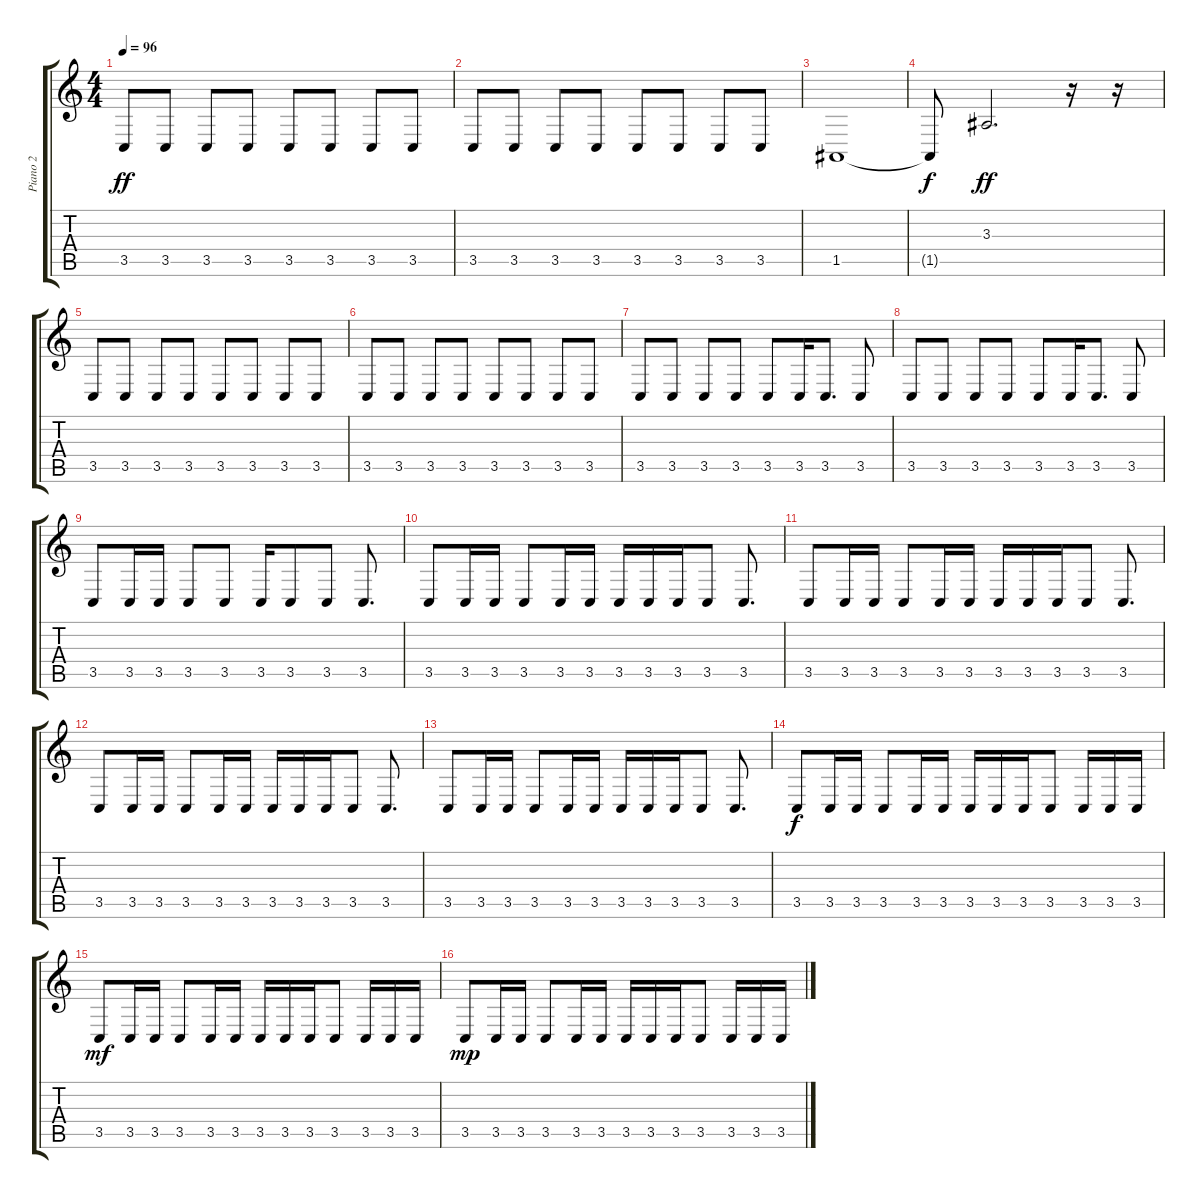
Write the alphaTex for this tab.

\track ("Piano 2" "Piano 2") {instrument brightacousticpiano}
\staff {score tabs}
\tuning (E4 B3 G3 D3 A2 E2) {hide}
\ts (4 4)
\tempo 96
\clef g2
\ks c
3.5.8{dy ff} 3.5.8 3.5.8 3.5.8 3.5.8 3.5.8 3.5.8 3.5.8 |
3.5.8 3.5.8 3.5.8 3.5.8 3.5.8 3.5.8 3.5.8 3.5.8 |
1.5.1 |
1.5{t}.8{dy f} 3.3.2{d dy ff} r.16 r.16 |
3.5.8 3.5.8 3.5.8 3.5.8 3.5.8 3.5.8 3.5.8 3.5.8 |
3.5.8 3.5.8 3.5.8 3.5.8 3.5.8 3.5.8 3.5.8 3.5.8 |
3.5.8 3.5.8 3.5.8 3.5.8 3.5.8 3.5.16 3.5.8{d} 3.5.8 |
3.5.8 3.5.8 3.5.8 3.5.8 3.5.8 3.5.16 3.5.8{d} 3.5.8 |
3.5.8 3.5.16 3.5.16 3.5.8 3.5.8 3.5.16 3.5.8 3.5.8 3.5.8{d} |
3.5.8 3.5.16 3.5.16 3.5.8 3.5.16 3.5.16 3.5.16 3.5.16 3.5.16 3.5.8 3.5.8{d} |
3.5.8 3.5.16 3.5.16 3.5.8 3.5.16 3.5.16 3.5.16 3.5.16 3.5.16 3.5.8 3.5.8{d} |
3.5.8 3.5.16 3.5.16 3.5.8 3.5.16 3.5.16 3.5.16 3.5.16 3.5.16 3.5.8 3.5.8{d} |
3.5.8 3.5.16 3.5.16 3.5.8 3.5.16 3.5.16 3.5.16 3.5.16 3.5.16 3.5.8 3.5.8{d} |
3.5.8{dy f} 3.5.16 3.5.16 3.5.8 3.5.16 3.5.16 3.5.16 3.5.16 3.5.16 3.5.8 3.5.16 3.5.16 3.5.16 |
3.5.8{dy mf} 3.5.16 3.5.16 3.5.8 3.5.16 3.5.16 3.5.16 3.5.16 3.5.16 3.5.8 3.5.16 3.5.16 3.5.16 |
3.5.8{dy mp} 3.5.16 3.5.16 3.5.8 3.5.16 3.5.16 3.5.16 3.5.16 3.5.16 3.5.8 3.5.16 3.5.16 3.5.16
